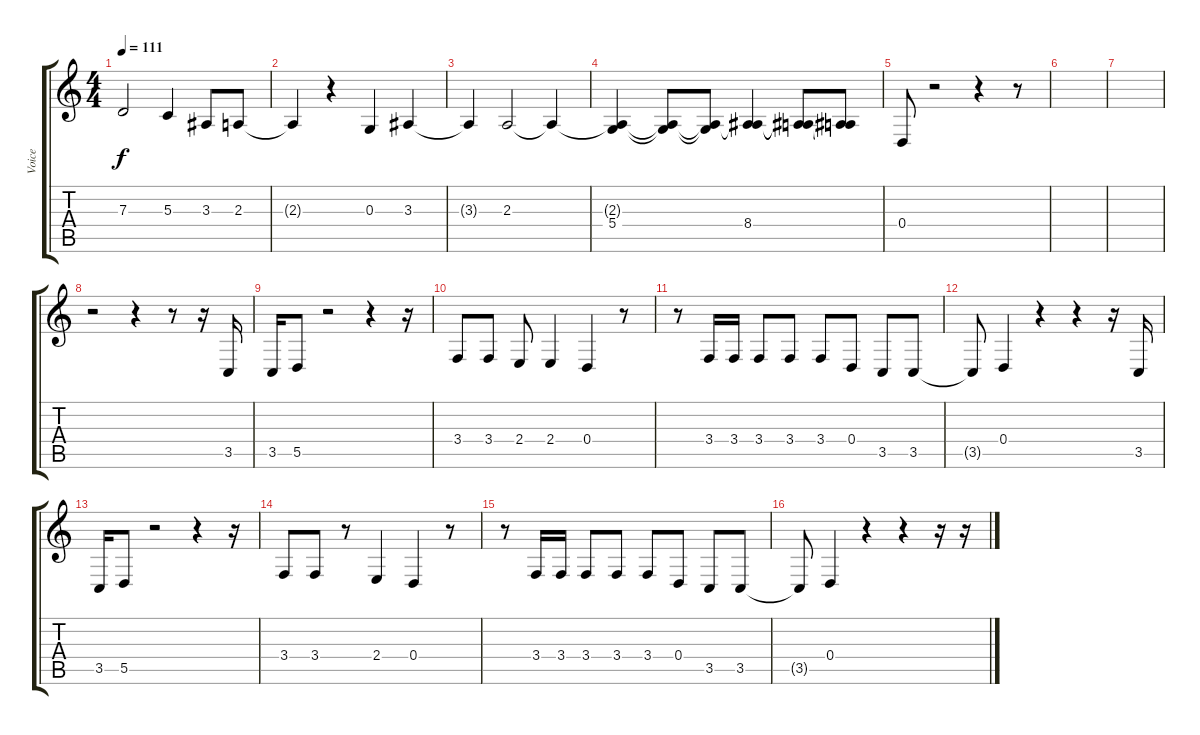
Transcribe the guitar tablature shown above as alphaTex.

\track ("Voice" "Voice") {instrument lead1square}
\staff {score tabs}
\tuning (E4 B3 G3 D3 A2 E2) {hide}
\ts (4 4)
\tempo 111
\clef g2
\ks c
7.3.2{dy f} 5.3.4 3.3.8 2.3.8 |
2.3{t}.4 r.4 0.3.4 3.3.4 |
3.3{t}.4 2.3.2 2.3{t}.4 |
(2.3{t} 5.4).4 (2.3{t} 5.4{t}).8 (2.3{t} 5.4{t}).8 (2.3{t} 8.4).4 (2.3{t} 8.4{t}).8 (2.3{t} 8.4{t}).8 |
0.4.8 r.2 r.4 r.8 |
|
|
r.2 r.4 r.8 r.16 3.5.16 |
3.5.16 5.5.8 r.2 r.4 r.16 |
3.4.8 3.4.8 2.4.8 2.4.4 0.4.4 r.8 |
r.8 3.4.16 3.4.16 3.4.8 3.4.8 3.4.8 0.4.8 3.5.8 3.5.8 |
3.5{t}.8 0.4.4 r.4 r.4 r.16 3.5.16 |
3.5.16 5.5.8 r.2 r.4 r.16 |
3.4.8 3.4.8 r.8 2.4.4 0.4.4 r.8 |
r.8 3.4.16 3.4.16 3.4.8 3.4.8 3.4.8 0.4.8 3.5.8 3.5.8 |
3.5{t}.8 0.4.4 r.4 r.4 r.16 r.16
